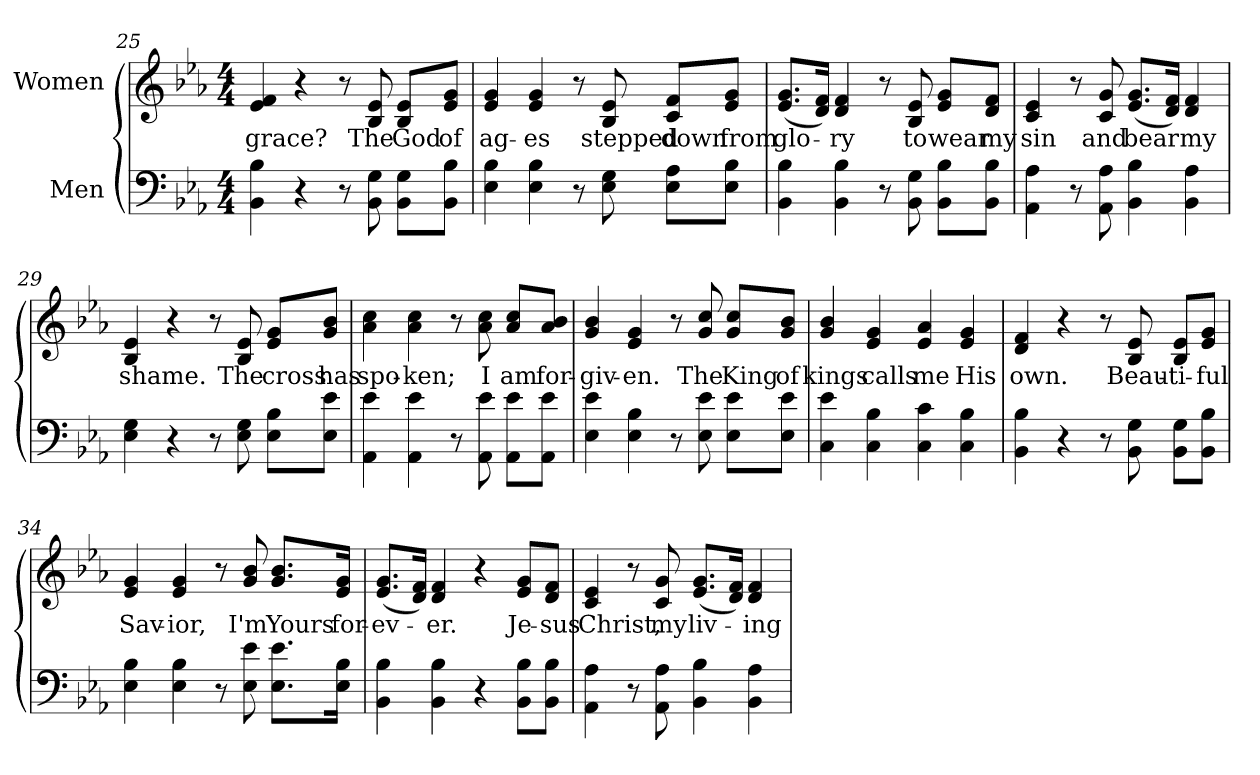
**kern	**kern	**text
*part2	*part1	*part1
*staff2	*staff1	*staff1
*I"Men	*I"Women	*
*clefF4	*clefG2	*
*k[b-e-a-]	*k[b-e-a-]	*
*E-:	*E-:	*
*M4/4	*M4/4	*
=25	=25	=25
!	!	!LO:LY:b
4BB-\ 4B-\	4e-/ 4f/	grace?
4r	4r	.
8r	8r	.
!	!	!LO:LY:b
8BB-\ 8G\	8B-/ 8e-/	The
!	!	!LO:LY:b
8BB-\ 8G\L	8B-/ 8e-/L	God
!	!	!LO:LY:b
8BB-\ 8B-\J	8e-/ 8g/J	of
=26	=26	=26
!	!	!LO:LY:b
4E-\ 4B-\	4e-/ 4g/	ag-
!	!	!LO:LY:b
4E-\ 4B-\	4e-/ 4g/	-es
8r	8r	.
!	!	!LO:LY:b
8E-\ 8G\	8B-/ 8e-/	stepped
!	!	!LO:LY:b
8E-\ 8A-\L	8c/ 8f/L	down
!	!	!LO:LY:b
8E-\ 8B-\J	8e-/ 8g/J	from
!!LO:PB:g=z
=27	=27	=27
!	!	!LO:LY:b
4BB-\ 4B-\	(<8.e-/ 8.g/L	glo-
.	16d/ 16f/Jk)	.
!	!	!LO:LY:b
4BB-\ 4B-\	4d/ 4f/	-ry
8r	8r	.
!	!	!LO:LY:b
8BB-\ 8G\	8B-/ 8e-/	to
!	!	!LO:LY:b
8BB-\ 8B-\L	8e-/ 8g/L	wear
!	!	!LO:LY:b
8BB-\ 8B-\J	8d/ 8f/J	my
=28	=28	=28
!	!	!LO:LY:b
4AA-\ 4A-\	4c/ 4e-/	sin
8r	8r	.
!	!	!LO:LY:b
8AA-\ 8A-\	8c/ 8g/	and
!	!	!LO:LY:b
4BB-\ 4B-\	(<8.e-/ 8.g/L	bear
.	16d/ 16f/Jk)	.
!	!	!LO:LY:b
4BB-\ 4A-\	4d/ 4f/	my
=29	=29	=29
!	!	!LO:LY:b
4E-\ 4G\	4B-/ 4e-/	shame.
4r	4r	.
8r	8r	.
!	!	!LO:LY:b
8E-\ 8G\	8B-/ 8e-/	The
!	!	!LO:LY:b
8E-\ 8B-\L	8e-/ 8g/L	cross
!	!	!LO:LY:b
8E-\ 8e-\J	8g/ 8b-/J	has
!!LO:LB:g=z
=30	=30	=30
!	!	!LO:LY:b
4AA-\ 4e-\	4a-\ 4cc\	spo-
!	!	!LO:LY:b
4AA-\ 4e-\	4a-\ 4cc\	-ken;
8r	8r	.
!	!	!LO:LY:b
8AA-\ 8e-\	8a-\ 8cc\	I
!	!	!LO:LY:b
8AA-\ 8e-\L	8a-/ 8cc/L	am
!	!	!LO:LY:b
8AA-\ 8e-\J	8a-/ 8b-/J	for-
=31	=31	=31
!	!	!LO:LY:b
4E-\ 4e-\	4g/ 4b-/	-giv-
!	!	!LO:LY:b
4E-\ 4B-\	4e-/ 4g/	-en.
8r	8r	.
!	!	!LO:LY:b
8E-\ 8e-\	8g/ 8cc/	The
!	!	!LO:LY:b
8E-\ 8e-\L	8g/ 8cc/L	King
!	!	!LO:LY:b
8E-\ 8e-\J	8g/ 8b-/J	of
=32	=32	=32
!	!	!LO:LY:b
4C\ 4e-\	4g/ 4b-/	kings
!	!	!LO:LY:b
4C\ 4B-\	4e-/ 4g/	calls
!	!	!LO:LY:b
4C\ 4c\	4e-/ 4a-/	me
!	!	!LO:LY:b
4C\ 4B-\	4e-/ 4g/	His
!!LO:LB:g=z
=33	=33	=33
!	!	!LO:LY:b
4BB-\ 4B-\	4d/ 4f/	own.
4r	4r	.
8r	8r	.
!	!	!LO:LY:b
8BB-\ 8G\	8B-/ 8e-/	Beau-
!	!	!LO:LY:b
8BB-\ 8G\L	8B-/ 8e-/L	-ti-
!	!	!LO:LY:b
8BB-\ 8B-\J	8e-/ 8g/J	-ful
=34	=34	=34
!	!	!LO:LY:b
4E-\ 4B-\	4e-/ 4g/	Sav-
!	!	!LO:LY:b
4E-\ 4B-\	4e-/ 4g/	-ior,
8r	8r	.
!	!	!LO:LY:b
8E-\ 8e-\	8g/ 8b-/	I'm
!	!	!LO:LY:b
8.E-\ 8.e-\L	8.g/ 8.b-/L	Yours
!	!	!LO:LY:b
16E-\ 16B-\Jk	16e-/ 16g/Jk	for-
=35	=35	=35
!	!	!LO:LY:b
4BB-\ 4B-\	(<8.e-/ 8.g/L	-ev-
.	16d/ 16f/Jk)	.
!	!	!LO:LY:b
4BB-\ 4B-\	4d/ 4f/	-er.
4r	4r	.
!	!	!LO:LY:b
8BB-\ 8B-\L	8e-/ 8g/L	Je-
!	!	!LO:LY:b
8BB-\ 8B-\J	8d/ 8f/J	-sus
!!LO:LB:g=z
=36	=36	=36
!	!	!LO:LY:b
4AA-\ 4A-\	4c/ 4e-/	Christ,
8r	8r	.
!	!	!LO:LY:b
8AA-\ 8A-\	8c/ 8g/	my
!	!	!LO:LY:b
4BB-\ 4B-\	(<8.e-/ 8.g/L	liv-
.	16d/ 16f/Jk)	.
!	!	!LO:LY:b
4BB-\ 4A-\	4d/ 4f/	-ing
=	=	=
*-	*-	*-
